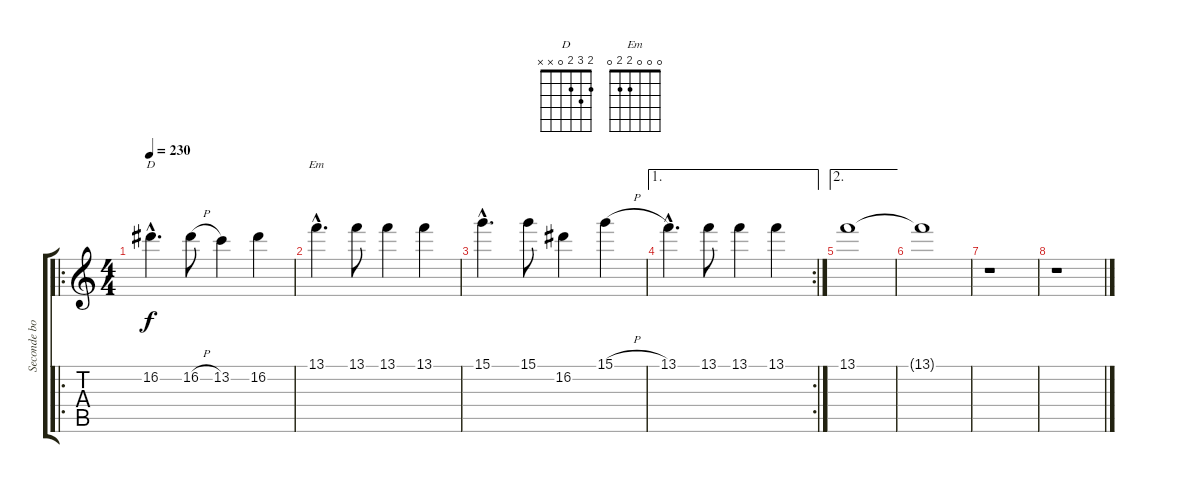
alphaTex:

\track ("Seconde bombarde" "Seconde bo") {instrument overdrivenguitar}
\staff {score tabs}
\tuning (E4 B3 G3 D3 A2 E2) {hide}
\chord ("D" 2 3 2 0 x x)
\chord ("Em" 0 0 0 2 2 0)
\ro
\ts (4 4)
\tempo 230
\clef g2
\ks c
16.2{hac}.4{d ch "D" dy f} 16.2{h}.8 13.2.4 16.2.4 |
13.1{hac}.4{d ch "Em"} 13.1.8 13.1.4 13.1.4 |
15.1{hac}.4{d} 15.1.8 16.2.4 15.1{h}.4 |
\ae 1
\rc 2
13.1{hac}.4{d} 13.1.8 13.1.4 13.1.4 |
\ae 2
13.1.1 |
13.1{t}.1 |
r.1 |
r.1
